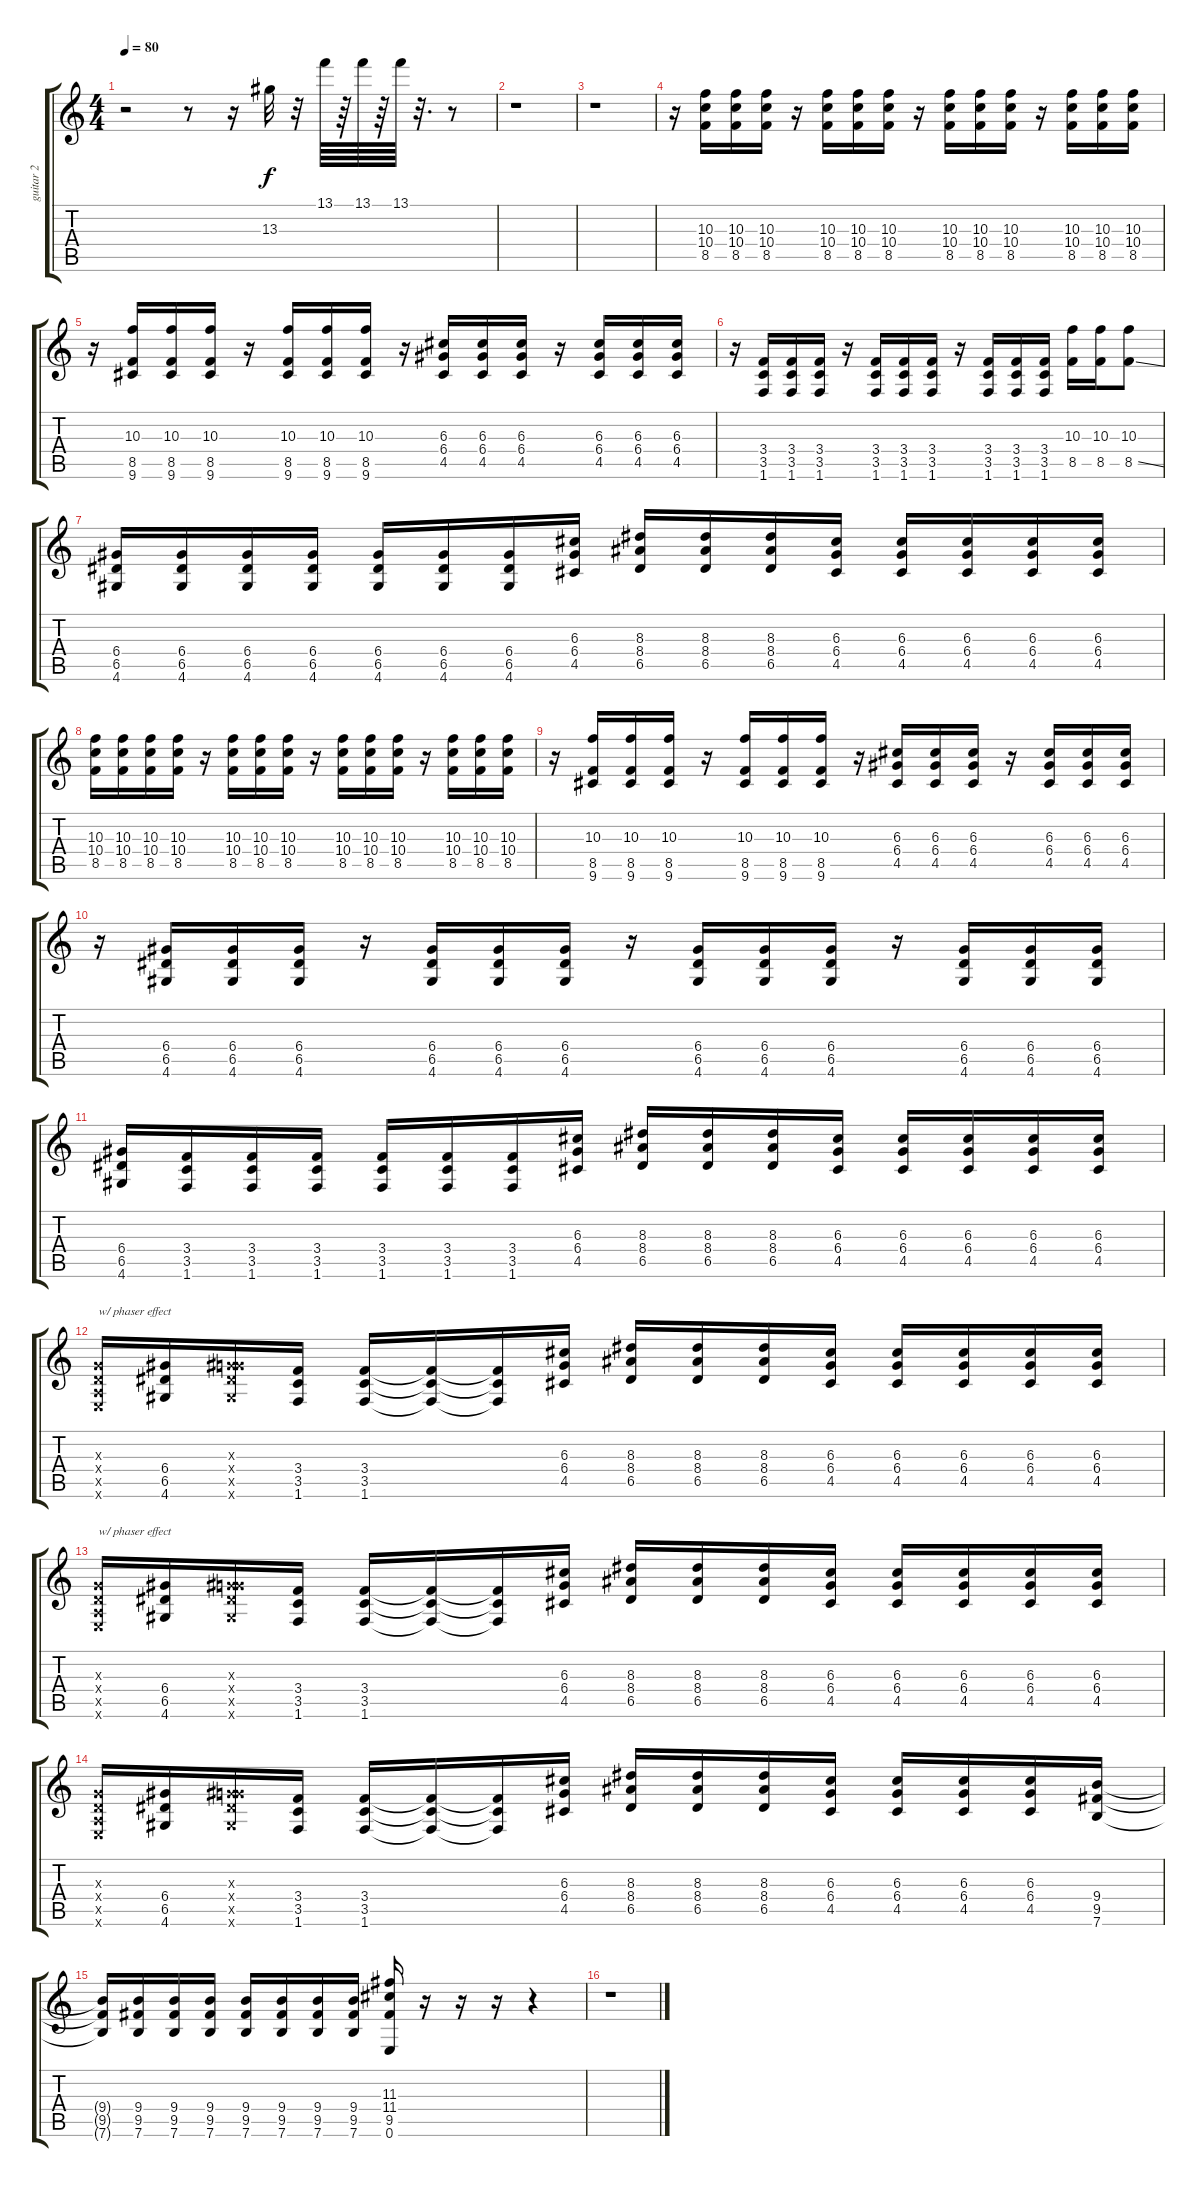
\track ("guitar 2" "guitar 2") {instrument distortionguitar}
\staff {score tabs}
\tuning (E4 B3 G3 D3 A2 E2) {hide}
\ts (4 4)
\tempo 80
\clef g2
\ks c
r.2{dy f instrument electricguitarjazz} r.8 r.16 13.3.32 r.32 13.1.64 r.64 13.1.64 r.64 13.1.64 r.32{d} r.8 |
r.1 |
r.1 |
r.16{instrument distortionguitar} (10.3 10.4 8.5).16 (10.3 10.4 8.5).16 (10.3 10.4 8.5).16 r.16 (10.3 10.4 8.5).16 (10.3 10.4 8.5).16 (10.3 10.4 8.5).16 r.16 (10.3 10.4 8.5).16 (10.3 10.4 8.5).16 (10.3 10.4 8.5).16 r.16 (10.3 10.4 8.5).16 (10.3 10.4 8.5).16 (10.3 10.4 8.5).16 |
r.16 (10.3 8.5 9.6).16 (10.3 8.5 9.6).16 (10.3 8.5 9.6).16 r.16 (10.3 8.5 9.6).16 (10.3 8.5 9.6).16 (10.3 8.5 9.6).16 r.16 (6.3 6.4 4.5).16 (6.3 6.4 4.5).16 (6.3 6.4 4.5).16 r.16 (6.3 6.4 4.5).16 (6.3 6.4 4.5).16 (6.3 6.4 4.5).16 |
r.16 (3.4 3.5 1.6).16 (3.4 3.5 1.6).16 (3.4 3.5 1.6).16 r.16 (3.4 3.5 1.6).16 (3.4 3.5 1.6).16 (3.4 3.5 1.6).16 r.16 (3.4 3.5 1.6).16 (3.4 3.5 1.6).16 (3.4 3.5 1.6).16 (10.3 8.5).16 (10.3 8.5).16 (10.3 8.5{ss}).8 |
(6.4 6.5 4.6).16 (6.4 6.5 4.6).16 (6.4 6.5 4.6).16 (6.4 6.5 4.6).16 (6.4 6.5 4.6).16 (6.4 6.5 4.6).16 (6.4 6.5 4.6).16 (6.3 6.4 4.5).16 (8.3 8.4 6.5).16 (8.3 8.4 6.5).16 (8.3 8.4 6.5).16 (6.3 6.4 4.5).16 (6.3 6.4 4.5).16 (6.3 6.4 4.5).16 (6.3 6.4 4.5).16 (6.3 6.4 4.5).16 |
(10.3 10.4 8.5).16 (10.3 10.4 8.5).16 (10.3 10.4 8.5).16 (10.3 10.4 8.5).16 r.16 (10.3 10.4 8.5).16 (10.3 10.4 8.5).16 (10.3 10.4 8.5).16 r.16 (10.3 10.4 8.5).16 (10.3 10.4 8.5).16 (10.3 10.4 8.5).16 r.16 (10.3 10.4 8.5).16 (10.3 10.4 8.5).16 (10.3 10.4 8.5).16 |
r.16 (10.3 8.5 9.6).16 (10.3 8.5 9.6).16 (10.3 8.5 9.6).16 r.16 (10.3 8.5 9.6).16 (10.3 8.5 9.6).16 (10.3 8.5 9.6).16 r.16 (6.3 6.4 4.5).16 (6.3 6.4 4.5).16 (6.3 6.4 4.5).16 r.16 (6.3 6.4 4.5).16 (6.3 6.4 4.5).16 (6.3 6.4 4.5).16 |
r.16 (6.4 6.5 4.6).16 (6.4 6.5 4.6).16 (6.4 6.5 4.6).16 r.16 (6.4 6.5 4.6).16 (6.4 6.5 4.6).16 (6.4 6.5 4.6).16 r.16 (6.4 6.5 4.6).16 (6.4 6.5 4.6).16 (6.4 6.5 4.6).16 r.16 (6.4 6.5 4.6).16 (6.4 6.5 4.6).16 (6.4 6.5 4.6).16 |
(6.4 6.5 4.6).16 (3.4 3.5 1.6).16 (3.4 3.5 1.6).16 (3.4 3.5 1.6).16 (3.4 3.5 1.6).16 (3.4 3.5 1.6).16 (3.4 3.5 1.6).16 (6.3 6.4 4.5).16 (8.3 8.4 6.5).16 (8.3 8.4 6.5).16 (8.3 8.4 6.5).16 (6.3 6.4 4.5).16 (6.3 6.4 4.5).16 (6.3 6.4 4.5).16 (6.3 6.4 4.5).16 (6.3 6.4 4.5).16 |
(0.3{x} 0.4{x} 0.5{x} 0.6{x}).16{txt "w/ phaser effect"} (6.4 6.5 4.6).16 (0.3{x} 6.4{x} 6.5{x} 4.6{x}).16 (3.4 3.5 1.6).16 (3.4 3.5 1.6).16 (3.4{t} 3.5{t} 1.6{t}).16 (3.4{t} 3.5{t} 1.6{t}).16 (6.3 6.4 4.5).16 (8.3 8.4 6.5).16 (8.3 8.4 6.5).16 (8.3 8.4 6.5).16 (6.3 6.4 4.5).16 (6.3 6.4 4.5).16 (6.3 6.4 4.5).16 (6.3 6.4 4.5).16 (6.3 6.4 4.5).16 |
(0.3{x} 0.4{x} 0.5{x} 0.6{x}).16{txt "w/ phaser effect"} (6.4 6.5 4.6).16 (0.3{x} 6.4{x} 6.5{x} 4.6{x}).16 (3.4 3.5 1.6).16 (3.4 3.5 1.6).16 (3.4{t} 3.5{t} 1.6{t}).16 (3.4{t} 3.5{t} 1.6{t}).16 (6.3 6.4 4.5).16 (8.3 8.4 6.5).16 (8.3 8.4 6.5).16 (8.3 8.4 6.5).16 (6.3 6.4 4.5).16 (6.3 6.4 4.5).16 (6.3 6.4 4.5).16 (6.3 6.4 4.5).16 (6.3 6.4 4.5).16 |
(0.3{x} 0.4{x} 0.5{x} 0.6{x}).16 (6.4 6.5 4.6).16 (0.3{x} 6.4{x} 6.5{x} 4.6{x}).16 (3.4 3.5 1.6).16 (3.4 3.5 1.6).16 (3.4{t} 3.5{t} 1.6{t}).16 (3.4{t} 3.5{t} 1.6{t}).16 (6.3 6.4 4.5).16 (8.3 8.4 6.5).16 (8.3 8.4 6.5).16 (8.3 8.4 6.5).16 (6.3 6.4 4.5).16 (6.3 6.4 4.5).16 (6.3 6.4 4.5).16 (6.3 6.4 4.5).16 (9.4 9.5 7.6).16 |
(9.4{t} 9.5{t} 7.6{t}).16 (9.4 9.5 7.6).16 (9.4 9.5 7.6).16 (9.4 9.5 7.6).16 (9.4 9.5 7.6).16 (9.4 9.5 7.6).16 (9.4 9.5 7.6).16 (9.4 9.5 7.6).16 (11.3 11.4 9.5 0.6).16 r.16 r.16 r.16 r.4 |
r.1
